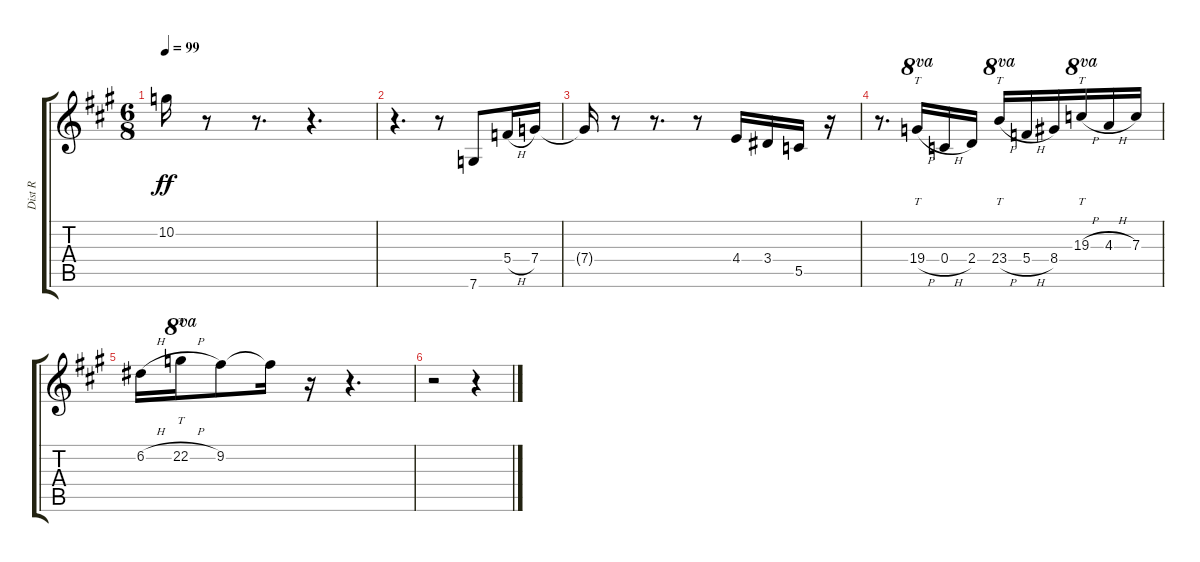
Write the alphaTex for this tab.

\track ("Dist R" "Dist R") {instrument distortionguitar}
\staff {score tabs}
\tuning (D4 A3 F3 C3 G2 C2) {hide}
\ts (6 8)
\tempo 99
\clef g2
\ks a
10.2{t}.16{dy ff} r.8 r.8{d} r.4{d} |
r.4{d} r.8 7.6.8 5.4{h}.16 7.4.16 |
7.4{t}.16 r.8 r.8{d} r.8 4.4.16 3.4.16 5.5.16 r.16 |
r.8{d} 19.4{h}.16{tt ot 8va} 0.4{h}.16 2.4.16 23.4{h}.16{tt ot 8va} 5.4{h}.16 8.4.16 19.3{h}.16{tt ot 8va} 4.3{h}.16 7.3.16 |
6.2{h}.16 22.2{h}.16{tt ot 8va} 9.2.8 9.2{t}.16 r.16 r.4{d} |
r.2 r.4
